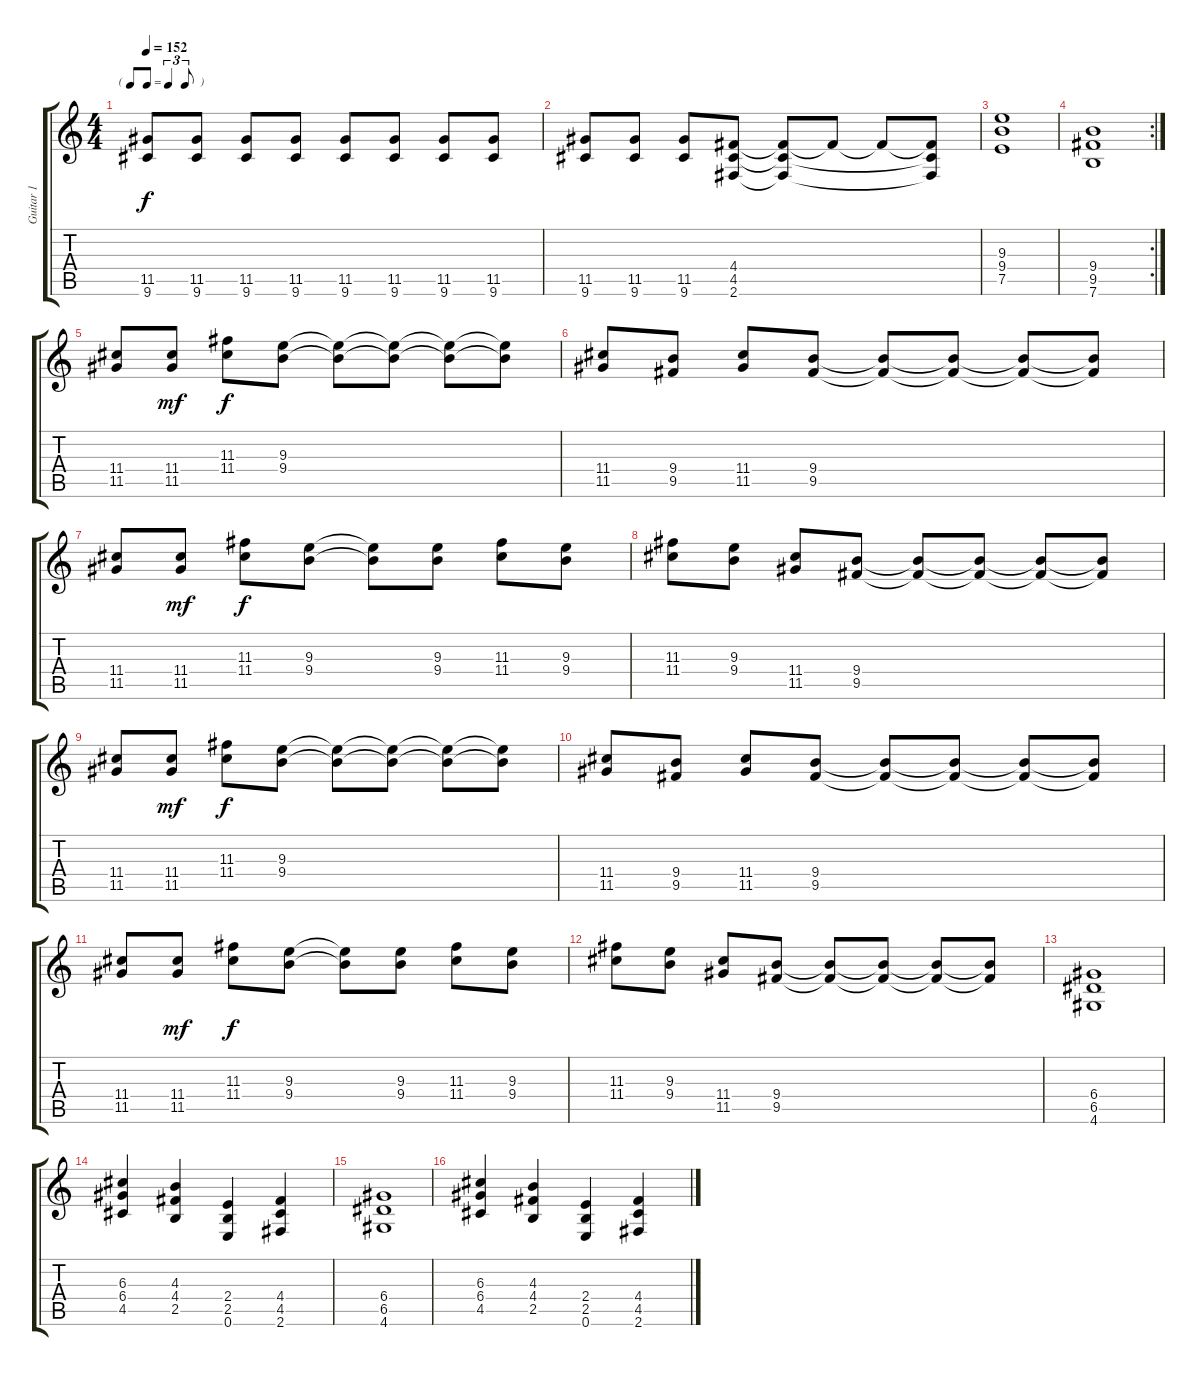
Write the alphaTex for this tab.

\track ("Guitar 1" "Guitar 1") {instrument overdrivenguitar}
\staff {score tabs}
\tuning (E4 B3 G3 D3 A2 E2) {hide}
\ts (4 4)
\tf triplet8th
\tempo 152
\clef g2
\ks c
(11.5 9.6).8{dy f} (11.5 9.6).8 (11.5 9.6).8 (11.5 9.6).8 (11.5 9.6).8 (11.5 9.6).8 (11.5 9.6).8 (11.5 9.6).8 |
(11.5 9.6).8 (11.5 9.6).8 (11.5 9.6).8 (4.4 4.5 2.6).8 (4.4{t} 4.5{t} 2.6{t}).8 4.4{t}.8 4.4{t}.8 (4.4{t} 4.5{t} 2.6{t}).8 |
(9.3 9.4 7.5).1 |
\rc 2
(9.4 9.5 7.6).1 |
(11.4 11.5).8 (11.4 11.5).8{dy mf} (11.3 11.4).8{dy f} (9.3 9.4).8 (9.3{t} 9.4{t}).8 (9.3{t} 9.4{t}).8 (9.3{t} 9.4{t}).8 (9.3{t} 9.4{t}).8 |
(11.4 11.5).8 (9.4 9.5).8 (11.4 11.5).8 (9.4 9.5).8 (9.4{t} 9.5{t}).8 (9.4{t} 9.5{t}).8 (9.4{t} 9.5{t}).8 (9.4{t} 9.5{t}).8 |
(11.4 11.5).8 (11.4 11.5).8{dy mf} (11.3 11.4).8{dy f} (9.3 9.4).8 (9.3{t} 9.4{t}).8 (9.3 9.4).8 (11.3 11.4).8 (9.3 9.4).8 |
(11.3 11.4).8 (9.3 9.4).8 (11.4 11.5).8 (9.4 9.5).8 (9.4{t} 9.5{t}).8 (9.4{t} 9.5{t}).8 (9.4{t} 9.5{t}).8 (9.4{t} 9.5{t}).8 |
(11.4 11.5).8 (11.4 11.5).8{dy mf} (11.3 11.4).8{dy f} (9.3 9.4).8 (9.3{t} 9.4{t}).8 (9.3{t} 9.4{t}).8 (9.3{t} 9.4{t}).8 (9.3{t} 9.4{t}).8 |
(11.4 11.5).8 (9.4 9.5).8 (11.4 11.5).8 (9.4 9.5).8 (9.4{t} 9.5{t}).8 (9.4{t} 9.5{t}).8 (9.4{t} 9.5{t}).8 (9.4{t} 9.5{t}).8 |
(11.4 11.5).8 (11.4 11.5).8{dy mf} (11.3 11.4).8{dy f} (9.3 9.4).8 (9.3{t} 9.4{t}).8 (9.3 9.4).8 (11.3 11.4).8 (9.3 9.4).8 |
(11.3 11.4).8 (9.3 9.4).8 (11.4 11.5).8 (9.4 9.5).8 (9.4{t} 9.5{t}).8 (9.4{t} 9.5{t}).8 (9.4{t} 9.5{t}).8 (9.4{t} 9.5{t}).8 |
(6.4 6.5 4.6).1 |
(6.3 6.4 4.5).4 (4.3 4.4 2.5).4 (2.4 2.5 0.6).4 (4.4 4.5 2.6).4 |
(6.4 6.5 4.6).1 |
(6.3 6.4 4.5).4 (4.3 4.4 2.5).4 (2.4 2.5 0.6).4 (4.4 4.5 2.6).4
